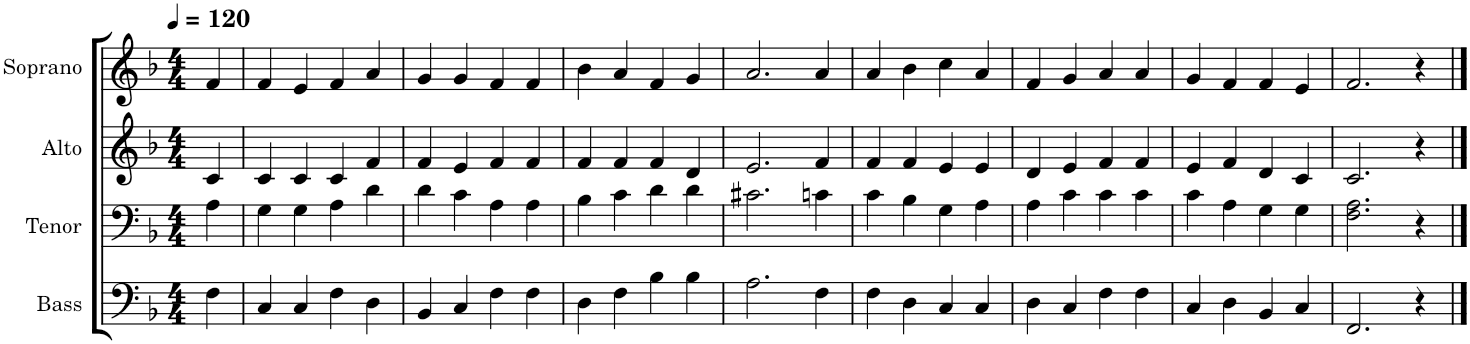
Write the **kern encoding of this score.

**kern	**kern	**kern	**kern
*part4	*part3	*part2	*part1
*staff4	*staff3	*staff2	*staff1
*I"Bass	*I"Tenor	*I"Alto	*I"Soprano
*I'B.	*I'T.	*I'A.	*I'S.
*clefF4	*clefF4	*clefG2	*clefG2
*k[b-]	*k[b-]	*k[b-]	*k[b-]
*M4/4	*M4/4	*M4/4	*M4/4
*MM120	*MM120	*MM120	*MM120
=	=	=	=
4F\	4A\	4c/	4f/
=1	=1	=1	=1
4C/	4G\	4c/	4f/
4C/	4G\	4c/	4e/
4F\	4A\	4c/	4f/
4D\	4d\	4f/	4a/
=2	=2	=2	=2
4BB-/	4d\	4f/	4g/
4C/	4c\	4e/	4g/
4F\	4A\	4f/	4f/
4F\	4A\	4f/	4f/
=3	=3	=3	=3
4D\	4B-\	4f/	4b-\
4F\	4c\	4f/	4a/
4B-\	4d\	4f/	4f/
4B-\	4d\	4d/	4g/
=4	=4	=4	=4
2.A\	2.c#X\	2.e/	2.a/
4F\	4cn\	4f/	4a/
=5	=5	=5	=5
4F\	4c\	4f/	4a/
4D\	4B-\	4f/	4b-\
4C/	4G\	4e/	4cc\
4C/	4A\	4e/	4a/
=6	=6	=6	=6
4D\	4A\	4d/	4f/
4C/	4c\	4e/	4g/
4F\	4c\	4f/	4a/
4F\	4c\	4f/	4a/
=7	=7	=7	=7
4C/	4c\	4e/	4g/
4D\	4A\	4f/	4f/
4BB-/	4G\	4d/	4f/
4C/	4G\	4c/	4e/
=8	=8	=8	=8
2.FF/	2.F\ 2.A\	2.c/	2.f/
4r	4r	4r	4r
==	==	==	==
*-	*-	*-	*-
